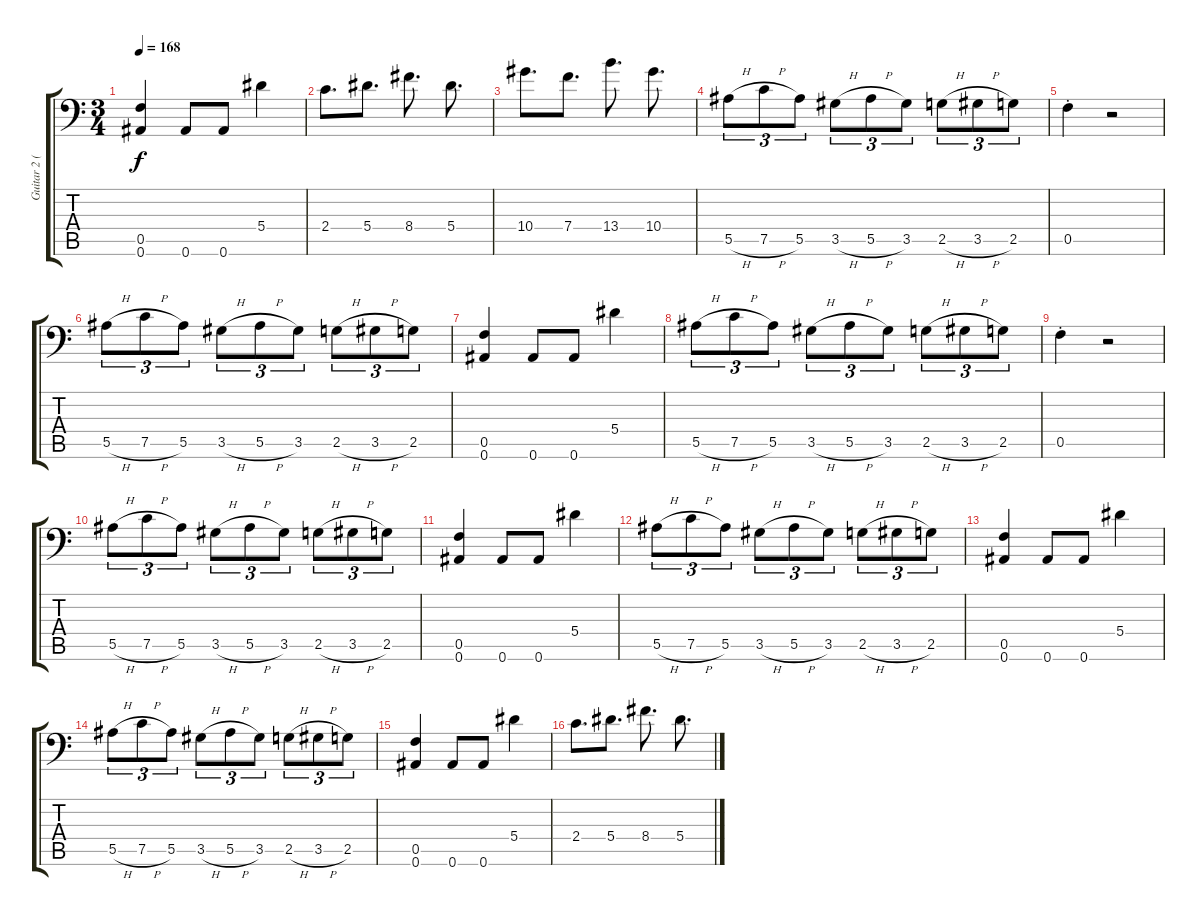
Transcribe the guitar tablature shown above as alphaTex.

\track ("Guitar 2 (Right Guitar)" "Guitar 2 (") {instrument distortionguitar}
\staff {score tabs}
\tuning (C4 G3 Eb3 Bb2 F2 Bb1) {hide}
\ts (3 4)
\tempo 168
\clef f4
\ks c
(0.5 0.6).4{dy f} 0.6.8 0.6.8 5.4.4 |
2.4.8{d} 5.4.8{d} 8.4.8{d} 5.4.8{d} |
10.4.8{d} 7.4.8{d} 13.4.8{d} 10.4.8{d} |
5.5{h}.8{tu (3 2)} 7.5{h}.8{tu (3 2)} 5.5.8{tu (3 2)} 3.5{h}.8{tu (3 2)} 5.5{h}.8{tu (3 2)} 3.5.8{tu (3 2)} 2.5{h}.8{tu (3 2)} 3.5{h}.8{tu (3 2)} 2.5.8{tu (3 2)} |
0.5{st}.4 r.2 |
5.5{h}.8{tu (3 2)} 7.5{h}.8{tu (3 2)} 5.5.8{tu (3 2)} 3.5{h}.8{tu (3 2)} 5.5{h}.8{tu (3 2)} 3.5.8{tu (3 2)} 2.5{h}.8{tu (3 2)} 3.5{h}.8{tu (3 2)} 2.5.8{tu (3 2)} |
(0.5 0.6).4 0.6.8 0.6.8 5.4.4 |
5.5{h}.8{tu (3 2)} 7.5{h}.8{tu (3 2)} 5.5.8{tu (3 2)} 3.5{h}.8{tu (3 2)} 5.5{h}.8{tu (3 2)} 3.5.8{tu (3 2)} 2.5{h}.8{tu (3 2)} 3.5{h}.8{tu (3 2)} 2.5.8{tu (3 2)} |
0.5{st}.4 r.2 |
5.5{h}.8{tu (3 2)} 7.5{h}.8{tu (3 2)} 5.5.8{tu (3 2)} 3.5{h}.8{tu (3 2)} 5.5{h}.8{tu (3 2)} 3.5.8{tu (3 2)} 2.5{h}.8{tu (3 2)} 3.5{h}.8{tu (3 2)} 2.5.8{tu (3 2)} |
(0.5 0.6).4 0.6.8 0.6.8 5.4.4 |
5.5{h}.8{tu (3 2)} 7.5{h}.8{tu (3 2)} 5.5.8{tu (3 2)} 3.5{h}.8{tu (3 2)} 5.5{h}.8{tu (3 2)} 3.5.8{tu (3 2)} 2.5{h}.8{tu (3 2)} 3.5{h}.8{tu (3 2)} 2.5.8{tu (3 2)} |
(0.5 0.6).4 0.6.8 0.6.8 5.4.4 |
5.5{h}.8{tu (3 2)} 7.5{h}.8{tu (3 2)} 5.5.8{tu (3 2)} 3.5{h}.8{tu (3 2)} 5.5{h}.8{tu (3 2)} 3.5.8{tu (3 2)} 2.5{h}.8{tu (3 2)} 3.5{h}.8{tu (3 2)} 2.5.8{tu (3 2)} |
(0.5 0.6).4 0.6.8 0.6.8 5.4.4 |
2.4.8{d} 5.4.8{d} 8.4.8{d} 5.4.8{d}
